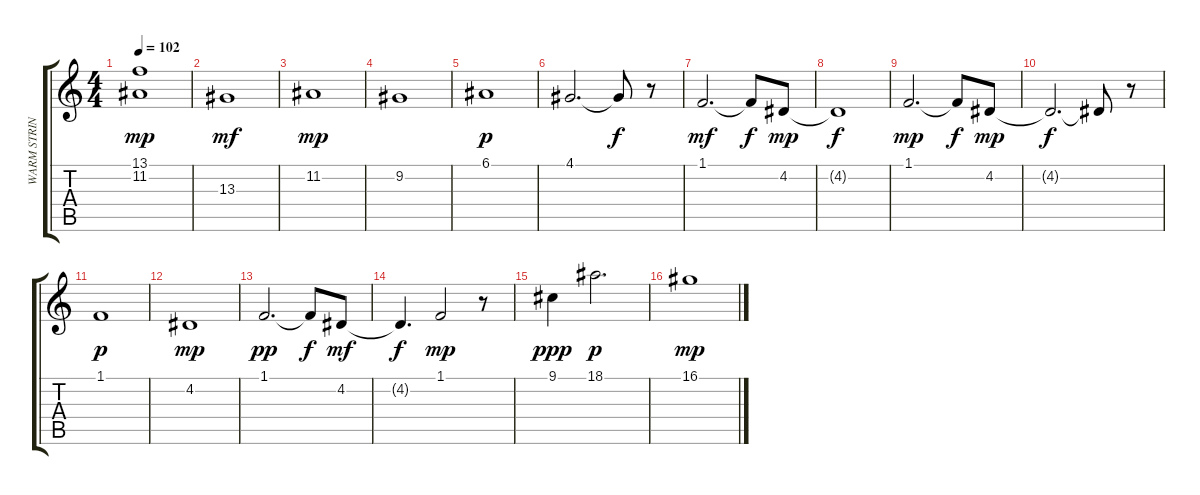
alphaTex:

\track ("WARM STRINGS" "WARM STRIN") {instrument stringensemble2}
\staff {score tabs}
\tuning (E4 B3 G3 D3 A2 E2) {hide}
\ts (4 4)
\tempo 102
\clef g2
\ks c
(13.1 11.2).1{dy mp} |
13.3.1{dy mf} |
11.2.1{dy mp} |
9.2.1 |
6.1.1{dy p} |
4.1.2{d} 4.1{t}.8{dy f} r.8 |
1.1.2{d dy mf} 1.1{t}.8{dy f} 4.2.8{dy mp} |
4.2{t}.1{dy f} |
1.1.2{d dy mp} 1.1{t}.8{dy f} 4.2.8{dy mp} |
4.2{t}.2{d dy f} 4.2{t}.8 r.8 |
1.1.1{dy p} |
4.2.1{dy mp} |
1.1.2{d dy pp} 1.1{t}.8{dy f} 4.2.8{dy mf} |
4.2{t}.4{d dy f} 1.1.2{dy mp} r.8 |
9.1.4{dy ppp} 18.1.2{d dy p} |
16.1.1{dy mp}
